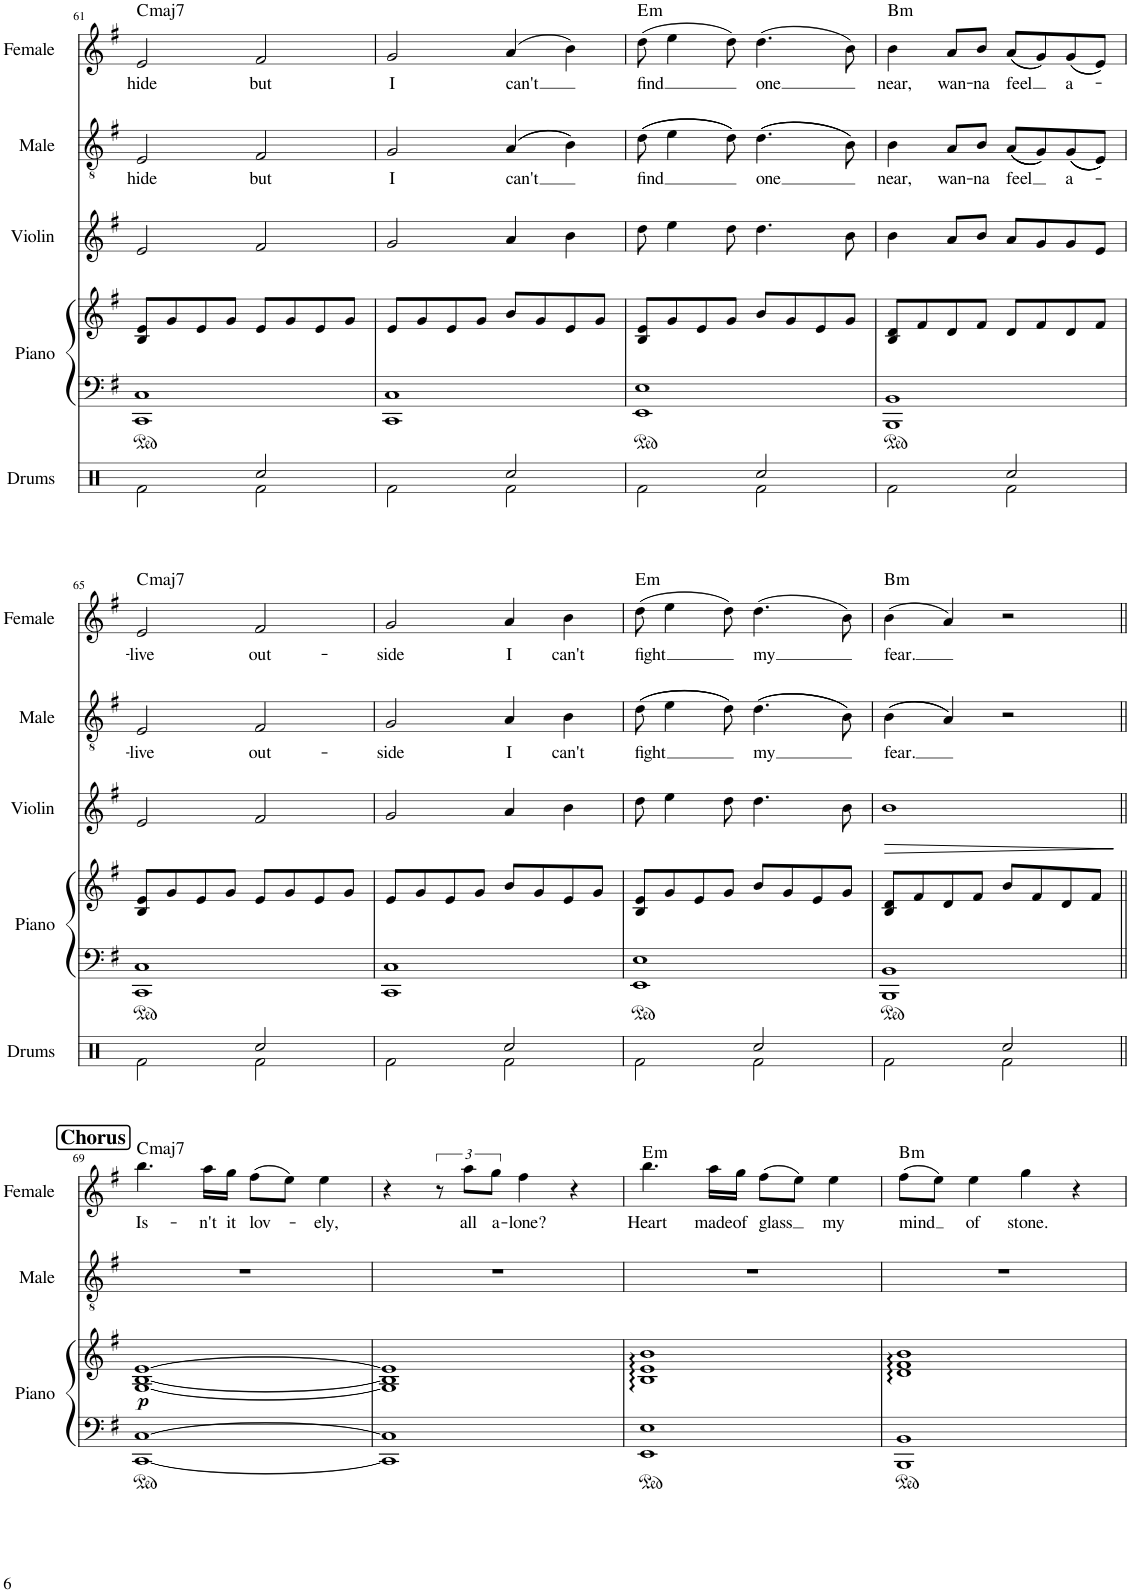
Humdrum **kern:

**kern	**kern	**dynam	**kern	**dynam	**kern	**text	**kern	**text	**harte
*part4	*part4	*part4	*part3	*part3	*part2	*part2	*part1	*part1	*part1
*staff5	*staff4	*staff4/5	*staff3	*staff3	*staff2	*staff2	*staff1	*staff1	*
*I"Piano	*	*	*I"Violin	*	*I"Male Vocals	*	*I"Female Vocals	*	*
*I'Piano	*	*	*I'Violin	*	*I'Male	*	*I'Female	*	*
!!LO:PB:g=z
*clefF4	*clefG2	*	*clefG2	*	*clefGv2	*	*clefG2	*	*
*k[f#]	*k[f#]	*	*k[f#]	*	*k[f#]	*	*k[f#]	*	*
*M4/4	*M4/4	*	*M4/4	*	*M4/4	*	*M4/4	*	*
=61	=61	=61	=61	=61	=61	=61	=61	=61	=61
!	!	!	!	!	!	!LO:LY:b	!	!LO:LY:b	!LO:H:kt=maj7
1CC 1C	8B/ 8e/L	.	2e/	.	2E/	hide	2e/	hide	C:maj7
.	8g/	.	.	.	.	.	.	.	.
.	8e/	.	.	.	.	.	.	.	.
.	8g/J	.	.	.	.	.	.	.	.
!	!	!	!	!	!	!LO:LY:b	!	!LO:LY:b	!
.	8e/L	.	2f#/	.	2F#/	but	2f#/	but	.
.	8g/	.	.	.	.	.	.	.	.
.	8e/	.	.	.	.	.	.	.	.
.	8g/J	.	.	.	.	.	.	.	.
=62	=62	=62	=62	=62	=62	=62	=62	=62	=62
!	!	!	!	!	!	!LO:LY:b	!	!LO:LY:b	!
1CC 1C	8e/L	.	2g/	.	2G/	I	2g/	I	.
.	8g/	.	.	.	.	.	.	.	.
.	8e/	.	.	.	.	.	.	.	.
.	8g/J	.	.	.	.	.	.	.	.
!	!	!	!	!	!	!LO:LY:b	!	!LO:LY:b	!
.	8b/L	.	4a/	.	((4A/	can't	(4a/	can't	.
.	8g/	.	.	.	.	.	.	.	.
.	8e/	.	4b\	.	4B\))	.	4b\)	.	.
.	8g/J	.	.	.	.	.	.	.	.
=63	=63	=63	=63	=63	=63	=63	=63	=63	=63
!	!	!	!	!	!	!LO:LY:b	!	!LO:LY:b	!LO:H:kt=m
1EE 1E	8B/ 8e/L	.	8dd\	.	((8d\	find	(8dd\	find	E:min
.	8g/	.	4ee\	.	4e\	.	4ee\	.	.
.	8e/	.	.	.	.	.	.	.	.
.	8g/J	.	8dd\	.	8d\))	.	8dd\)	.	.
!	!	!	!	!	!	!LO:LY:b	!	!LO:LY:b	!
.	8b/L	.	4.dd\	.	((4.d\	one	(4.dd\	one	.
.	8g/	.	.	.	.	.	.	.	.
.	8e/	.	.	.	.	.	.	.	.
.	8g/J	.	8b\	.	8B\))	.	8b\)	.	.
=64	=64	=64	=64	=64	=64	=64	=64	=64	=64
!	!	!	!	!	!	!LO:LY:b	!	!LO:LY:b	!LO:H:kt=m
1BBB 1BB	8B/ 8d/L	.	4b\	.	4B\	near,	4b\	near,	B:min
.	8f#/	.	.	.	.	.	.	.	.
!	!	!	!	!	!	!LO:LY:b	!	!LO:LY:b	!
.	8d/	.	8a/L	.	8A/L	wan-	8a/L	wan-	.
!	!	!	!	!	!	!LO:LY:b	!	!LO:LY:b	!
.	8f#/J	.	8b/J	.	8B/J	-na	8b/J	-na	.
!	!	!	!	!	!	!LO:LY:b	!	!LO:LY:b	!
.	8d/L	.	8a/L	.	(((8A/L	feel	((8a/L	feel	.
.	8f#/	.	8g/	.	8G/)))	.	8g/))	.	.
!	!	!	!	!	!	!LO:LY:b	!	!LO:LY:b	!
.	8d/	.	8g/	.	(((8G/	a-	((8g/	a-	.
.	8f#/J	.	8e/J	.	8E/J)))	.	8e/J))	.	.
!!LO:LB:g=z
=65	=65	=65	=65	=65	=65	=65	=65	=65	=65
!	!	!	!	!	!	!LO:LY:b	!	!LO:LY:b	!LO:H:kt=maj7
1CC 1C	8B/ 8e/L	.	2e/	.	2E/	-live	2e/	-live	C:maj7
.	8g/	.	.	.	.	.	.	.	.
.	8e/	.	.	.	.	.	.	.	.
.	8g/J	.	.	.	.	.	.	.	.
!	!	!	!	!	!	!LO:LY:b	!	!LO:LY:b	!
.	8e/L	.	2f#/	.	2F#/	out-	2f#/	out-	.
.	8g/	.	.	.	.	.	.	.	.
.	8e/	.	.	.	.	.	.	.	.
.	8g/J	.	.	.	.	.	.	.	.
=66	=66	=66	=66	=66	=66	=66	=66	=66	=66
!	!	!	!	!	!	!LO:LY:b	!	!LO:LY:b	!
1CC 1C	8e/L	.	2g/	.	2G/	-side	2g/	-side	.
.	8g/	.	.	.	.	.	.	.	.
.	8e/	.	.	.	.	.	.	.	.
.	8g/J	.	.	.	.	.	.	.	.
!	!	!	!	!	!	!LO:LY:b	!	!LO:LY:b	!
.	8b/L	.	4a/	.	4A/	I	4a/	I	.
.	8g/	.	.	.	.	.	.	.	.
!	!	!	!	!	!	!LO:LY:b	!	!LO:LY:b	!
.	8e/	.	4b\	.	4B\	can't	4b\	can't	.
.	8g/J	.	.	.	.	.	.	.	.
=67	=67	=67	=67	=67	=67	=67	=67	=67	=67
!	!	!	!	!	!	!LO:LY:b	!	!LO:LY:b	!LO:H:kt=m
1EE 1E	8B/ 8e/L	.	8dd\	.	((8d\	fight	(8dd\	fight	E:min
.	8g/	.	4ee\	.	4e\	.	4ee\	.	.
.	8e/	.	.	.	.	.	.	.	.
.	8g/J	.	8dd\	.	8d\))	.	8dd\)	.	.
!	!	!	!	!	!	!LO:LY:b	!	!LO:LY:b	!
.	8b/L	.	4.dd\	.	((4.d\	my	(4.dd\	my	.
.	8g/	.	.	.	.	.	.	.	.
.	8e/	.	.	.	.	.	.	.	.
.	8g/J	.	8b\	.	8B\))	.	8b\)	.	.
=68	=68	=68	=68	=68	=68	=68	=68	=68	=68
!	!	!	!	!LO:HP:b	!	!LO:LY:b	!	!LO:LY:b	!LO:H:kt=m
1BBB 1BB	8B/ 8d/L	.	1b	>	((4B\	fear.	(4b\	fear.	B:min
.	8f#/	.	.	.	.	.	.	.	.
.	8d/	.	.	.	4A/))	.	4a/)	.	.
.	8f#/J	.	.	.	.	.	.	.	.
.	8b/L	.	.	.	2r	.	2r	.	.
.	8f#/	.	.	.	.	.	.	.	.
.	8d/	.	.	.	.	.	.	.	.
.	8f#/J	.	.	.	.	.	.	.	.
.	.	.	.	]	.	.	.	.	.
!!LO:LB:g=z
!!LO:REH:place=s1:a:B:cj:fs=14:t=Chorus
=69||	=69||	=69||	=69||	=69||	=69||	=69||	=69||	=69||	=69||
!	!	!LO:DY:b	!	!	!	!	!	!LO:LY:b	!LO:H:kt=maj7
[1CC [1C	[1G [1B [1e	p	1r	.	1r	.	4.bb\	Is-	C:maj7
!	!	!	!	!	!	!	!	!LO:LY:b	!
.	.	.	.	.	.	.	16aa\LL	-n't	.
!	!	!	!	!	!	!	!	!LO:LY:b	!
.	.	.	.	.	.	.	16gg\JJ	it	.
!	!	!	!	!	!	!	!	!LO:LY:b	!
.	.	.	.	.	.	.	(8ff#\L	lov-	.
.	.	.	.	.	.	.	8ee\J)	.	.
!	!	!	!	!	!	!	!	!LO:LY:b	!
.	.	.	.	.	.	.	4ee\	-ely,	.
=70	=70	=70	=70	=70	=70	=70	=70	=70	=70
1CC] 1C]	1G] 1B] 1e]	.	1r	.	1r	.	4r	.	.
.	.	.	.	.	.	.	12r	.	.
!	!	!	!	!	!	!	!	!LO:LY:b	!
.	.	.	.	.	.	.	12aa\L	all	.
!	!	!	!	!	!	!	!	!LO:LY:b	!
.	.	.	.	.	.	.	12gg\J	a-	.
!	!	!	!	!	!	!	!	!LO:LY:b	!
.	.	.	.	.	.	.	4ff#\	-lone?	.
.	.	.	.	.	.	.	4r	.	.
=71	=71	=71	=71	=71	=71	=71	=71	=71	=71
!	!	!	!	!	!	!	!	!LO:LY:b	!LO:H:kt=m
1EE 1E	1B 1e 1b	.	1r	.	1r	.	4.bb\	Heart	E:min
!	!	!	!	!	!	!	!	!LO:LY:b	!
.	.	.	.	.	.	.	16aa\LL	made	.
!	!	!	!	!	!	!	!	!LO:LY:b	!
.	.	.	.	.	.	.	16gg\JJ	of	.
!	!	!	!	!	!	!	!	!LO:LY:b	!
.	.	.	.	.	.	.	(8ff#\L	glass	.
.	.	.	.	.	.	.	8ee\J)	.	.
!	!	!	!	!	!	!	!	!LO:LY:b	!
.	.	.	.	.	.	.	4ee\	my	.
=72	=72	=72	=72	=72	=72	=72	=72	=72	=72
!	!	!	!	!	!	!	!	!LO:LY:b	!LO:H:kt=m
1BBB 1BB	1d 1f# 1b	.	1r	.	1r	.	(8ff#\L	mind	B:min
.	.	.	.	.	.	.	8ee\J)	.	.
!	!	!	!	!	!	!	!	!LO:LY:b	!
.	.	.	.	.	.	.	4ee\	of	.
!	!	!	!	!	!	!	!	!LO:LY:b	!
.	.	.	.	.	.	.	4gg\	stone.	.
.	.	.	.	.	.	.	4r	.	.
=	=	=	=	=	=	=	=	=	=
*-	*-	*-	*-	*-	*-	*-	*-	*-	*-
